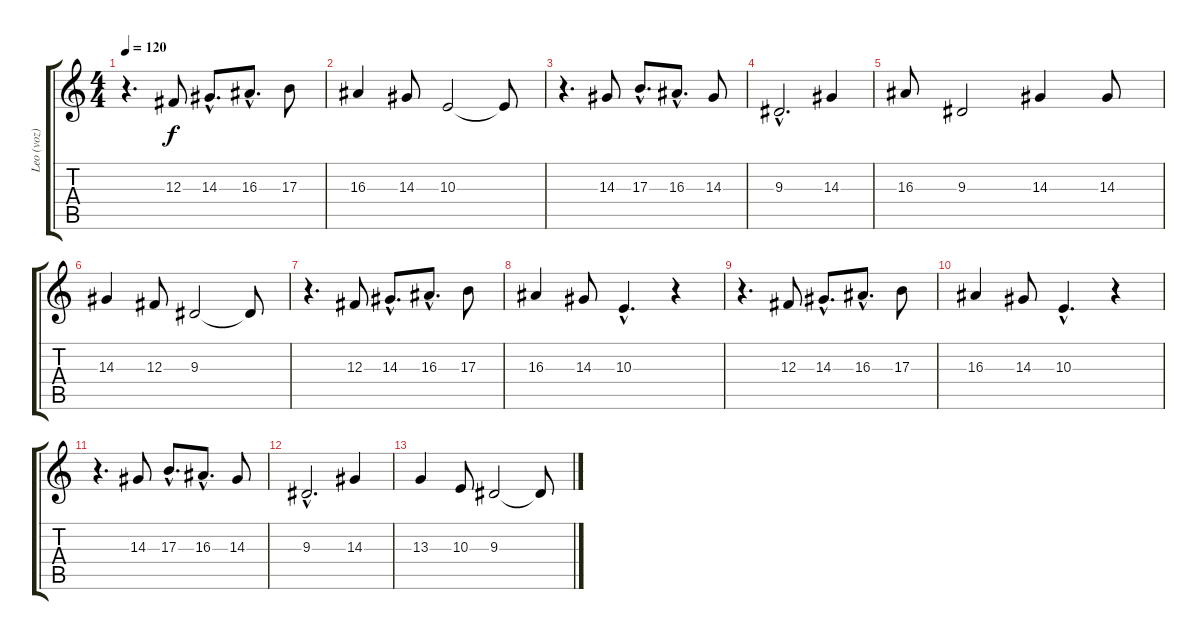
\track ("Leo (voz)" "Leo (voz)") {instrument oboe}
\staff {score tabs}
\tuning (Eb4 Bb3 Gb3 Db3 Ab2 Eb2) {hide}
\ts (4 4)
\tempo 120
\clef g2
\ks c
r.4{d dy f} 12.3.8 14.3{hac}.8{d} 16.3{hac}.8{d} 17.3.8 |
16.3.4 14.3.8 10.3.2 10.3{t}.8 |
r.4{d} 14.3.8 17.3{hac}.8{d} 16.3{hac}.8{d} 14.3.8 |
9.3{hac}.2{d} 14.3.4 |
16.3.8 9.3.2 14.3.4 14.3.8 |
14.3.4 12.3.8 9.3.2 9.3{t}.8 |
r.4{d} 12.3.8 14.3{hac}.8{d} 16.3{hac}.8{d} 17.3.8 |
16.3.4 14.3.8 10.3{hac}.4{d} r.4 |
r.4{d} 12.3.8 14.3{hac}.8{d} 16.3{hac}.8{d} 17.3.8 |
16.3.4 14.3.8 10.3{hac}.4{d} r.4 |
r.4{d} 14.3.8 17.3{hac}.8{d} 16.3{hac}.8{d} 14.3.8 |
9.3{hac}.2{d} 14.3.4 |
13.3.4 10.3.8 9.3.2 9.3{t}.8
